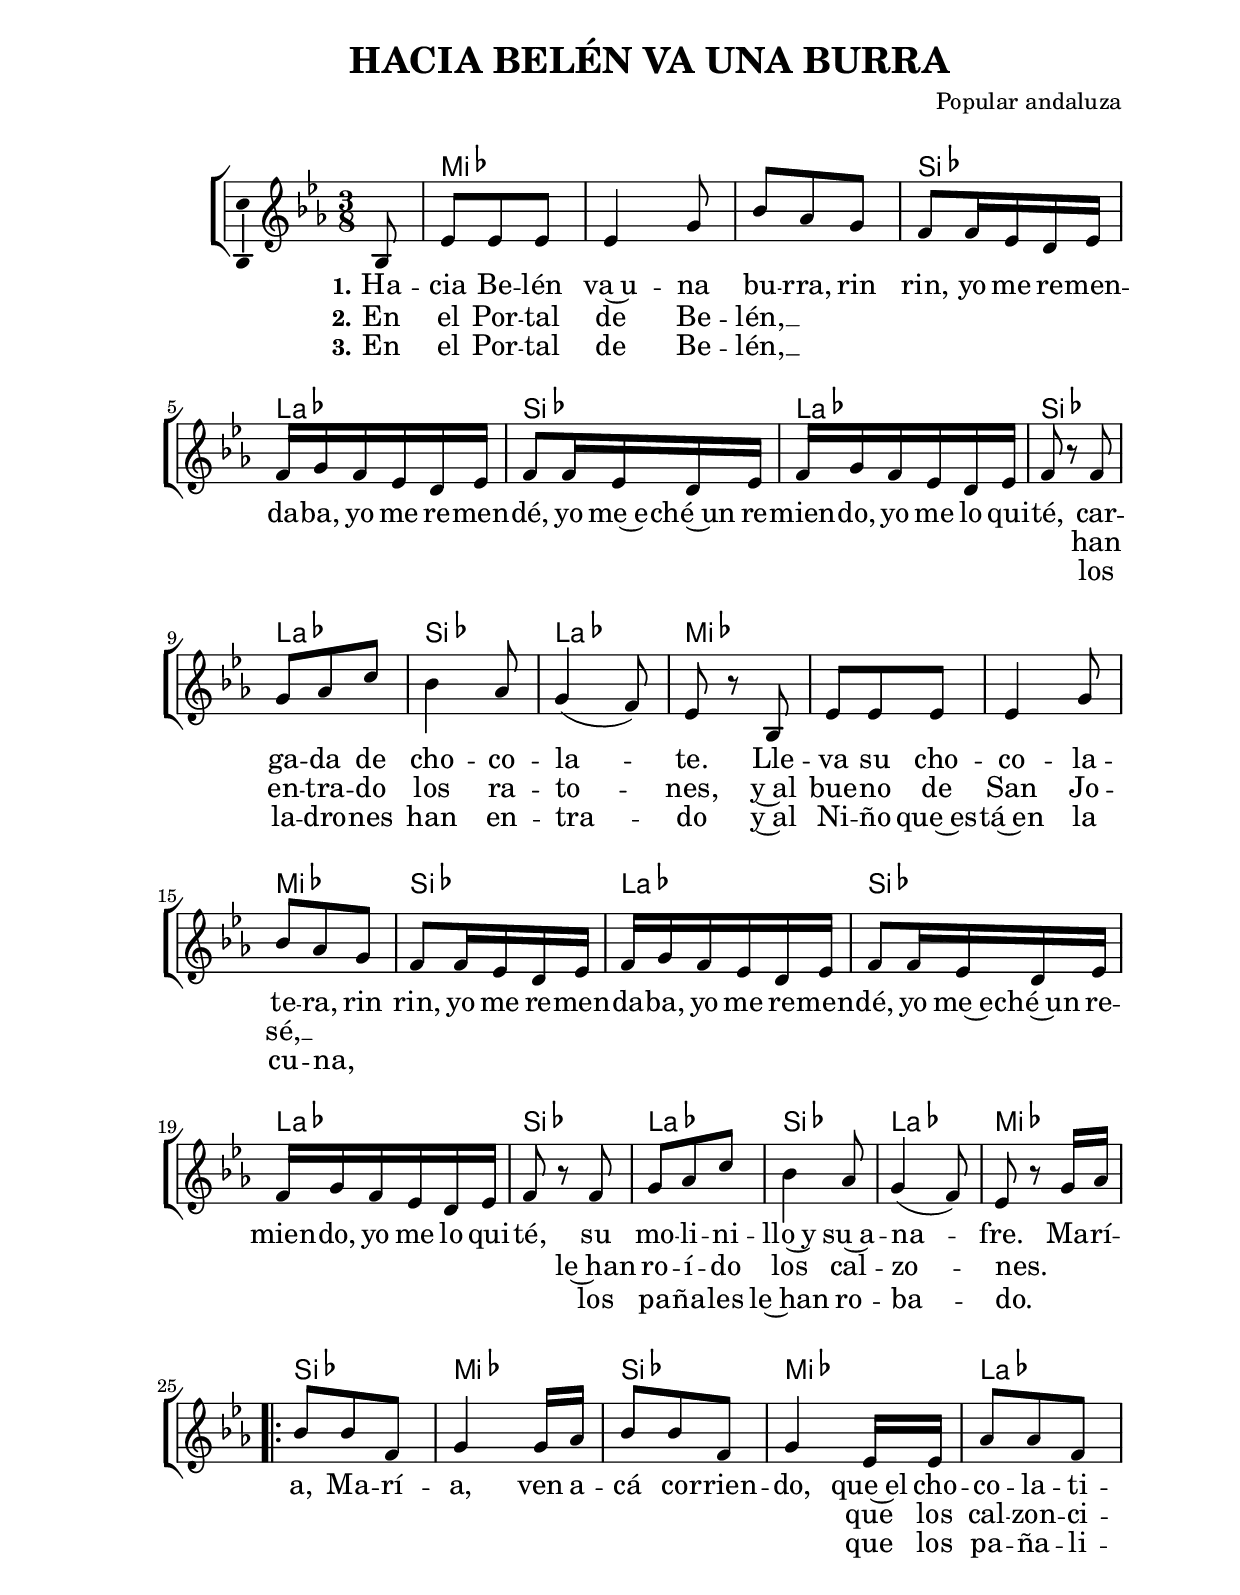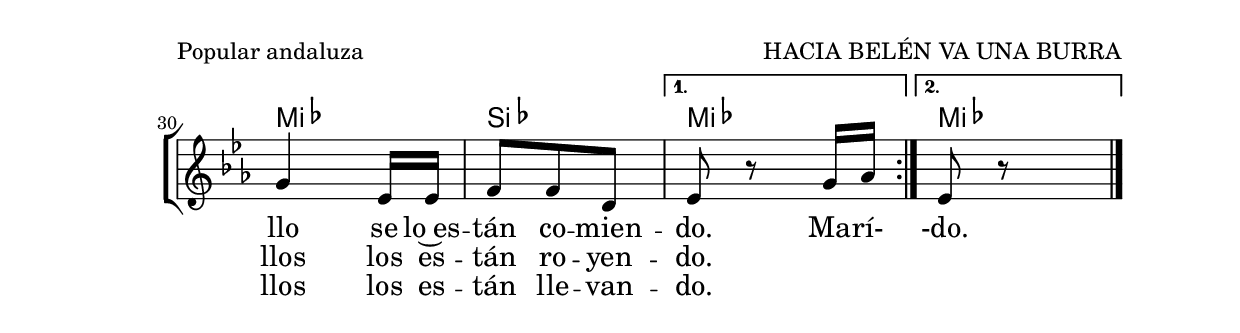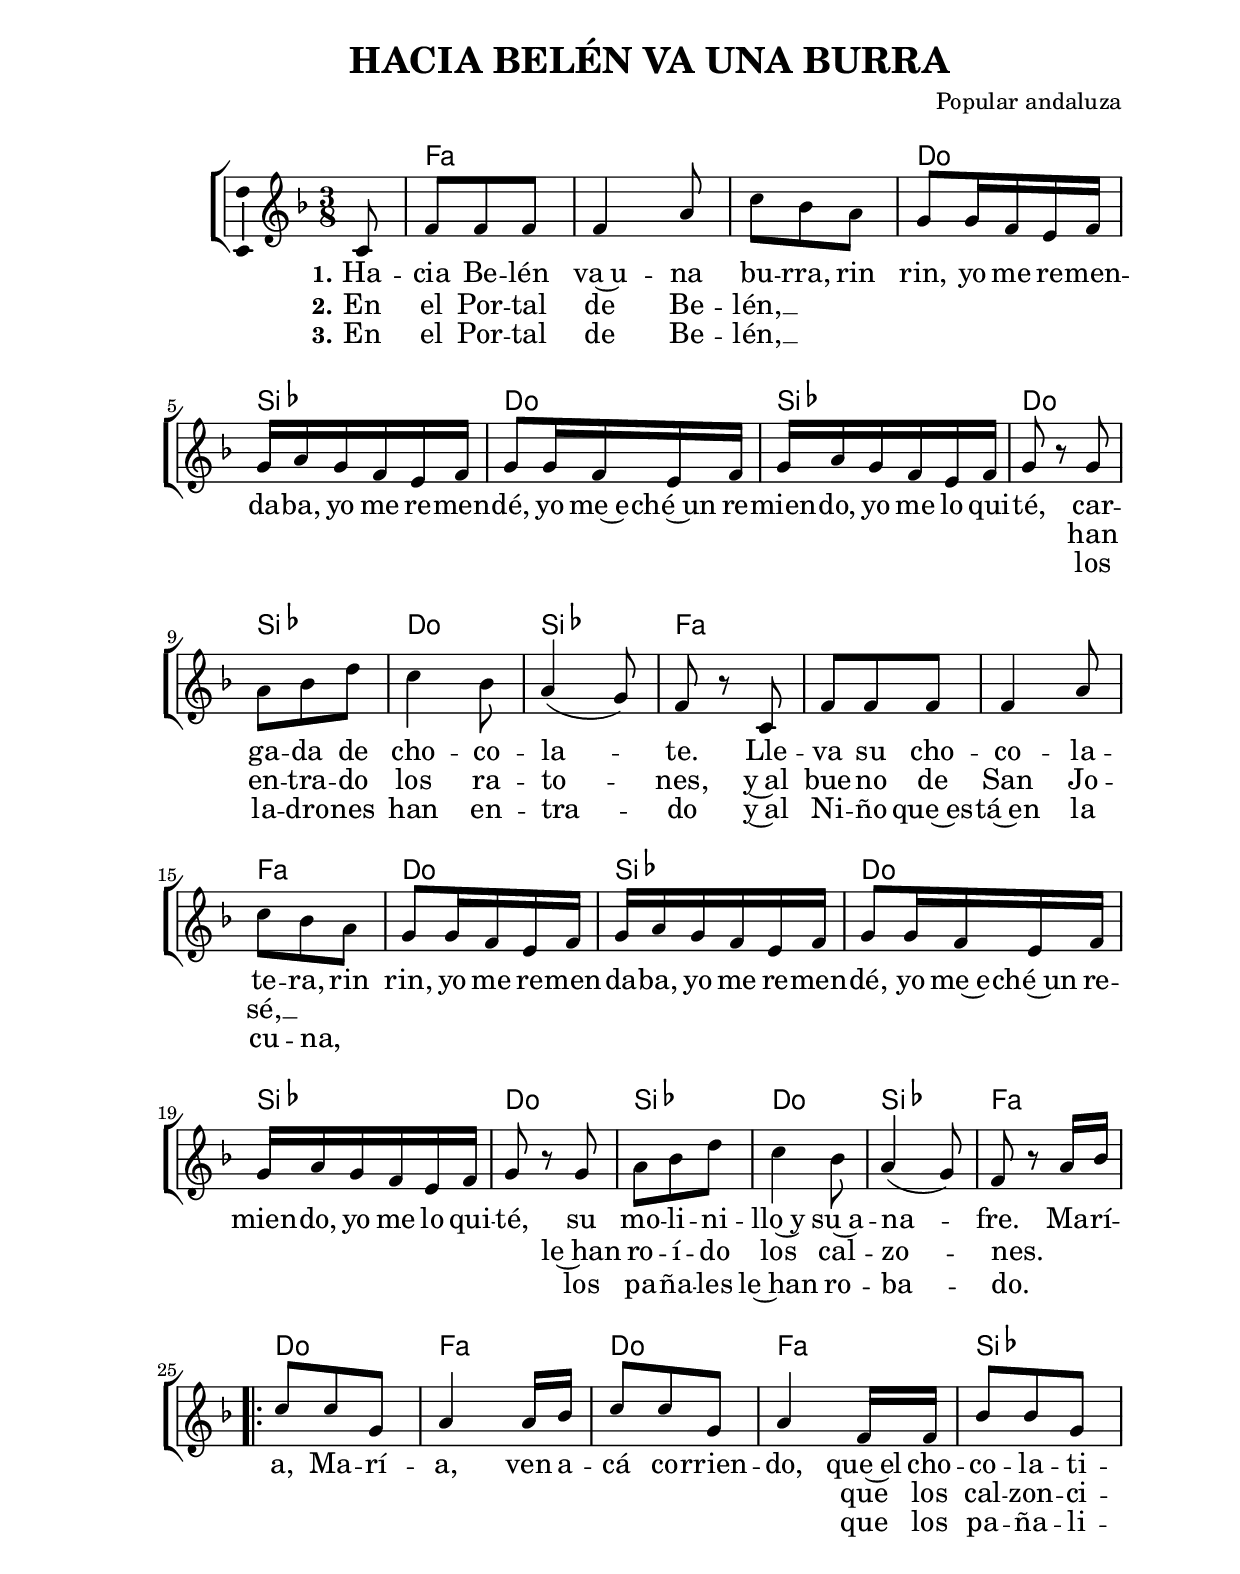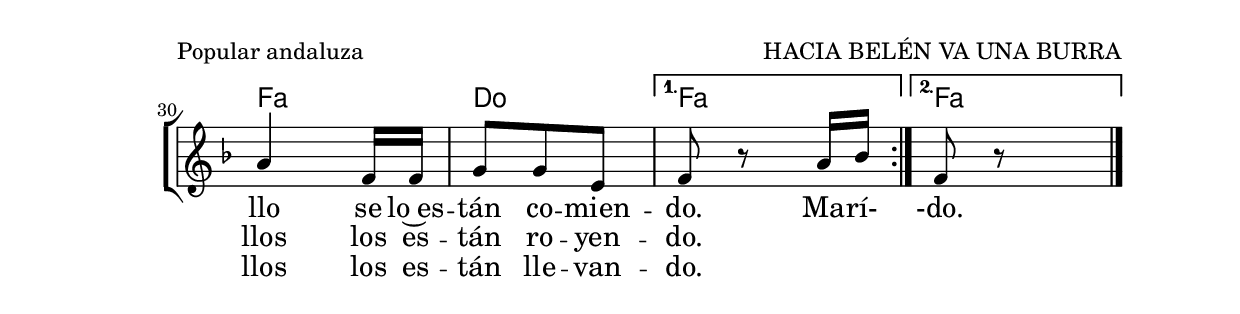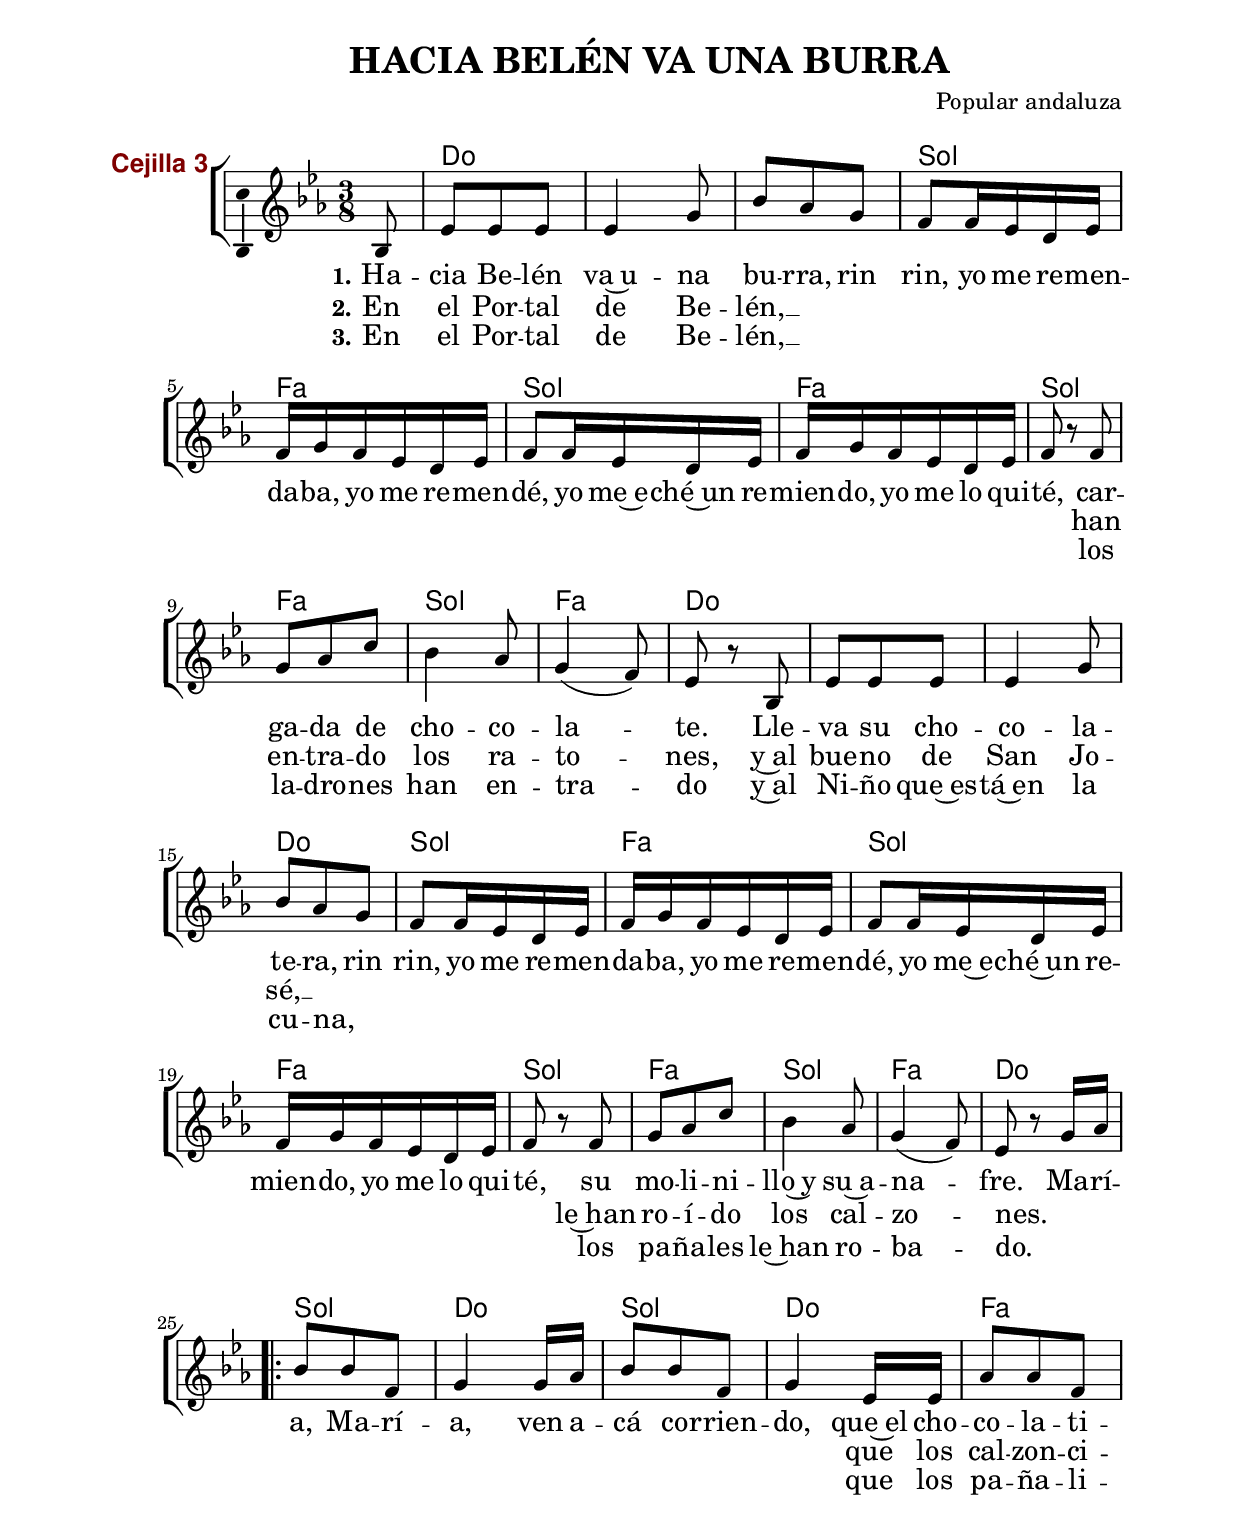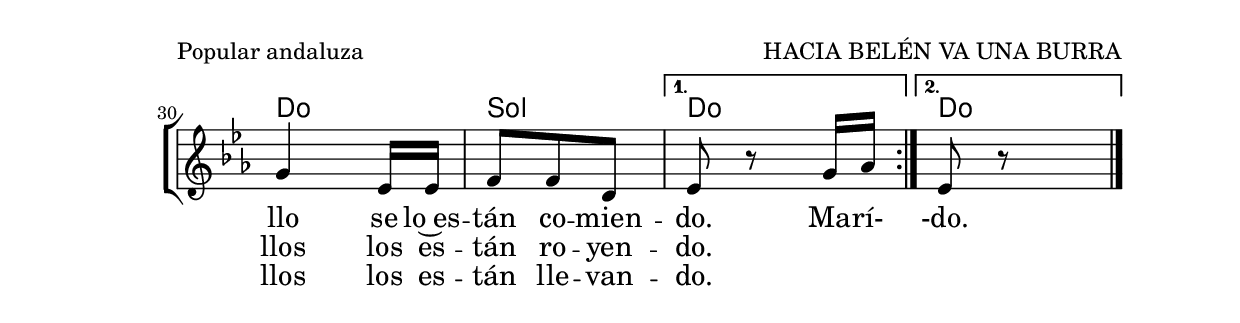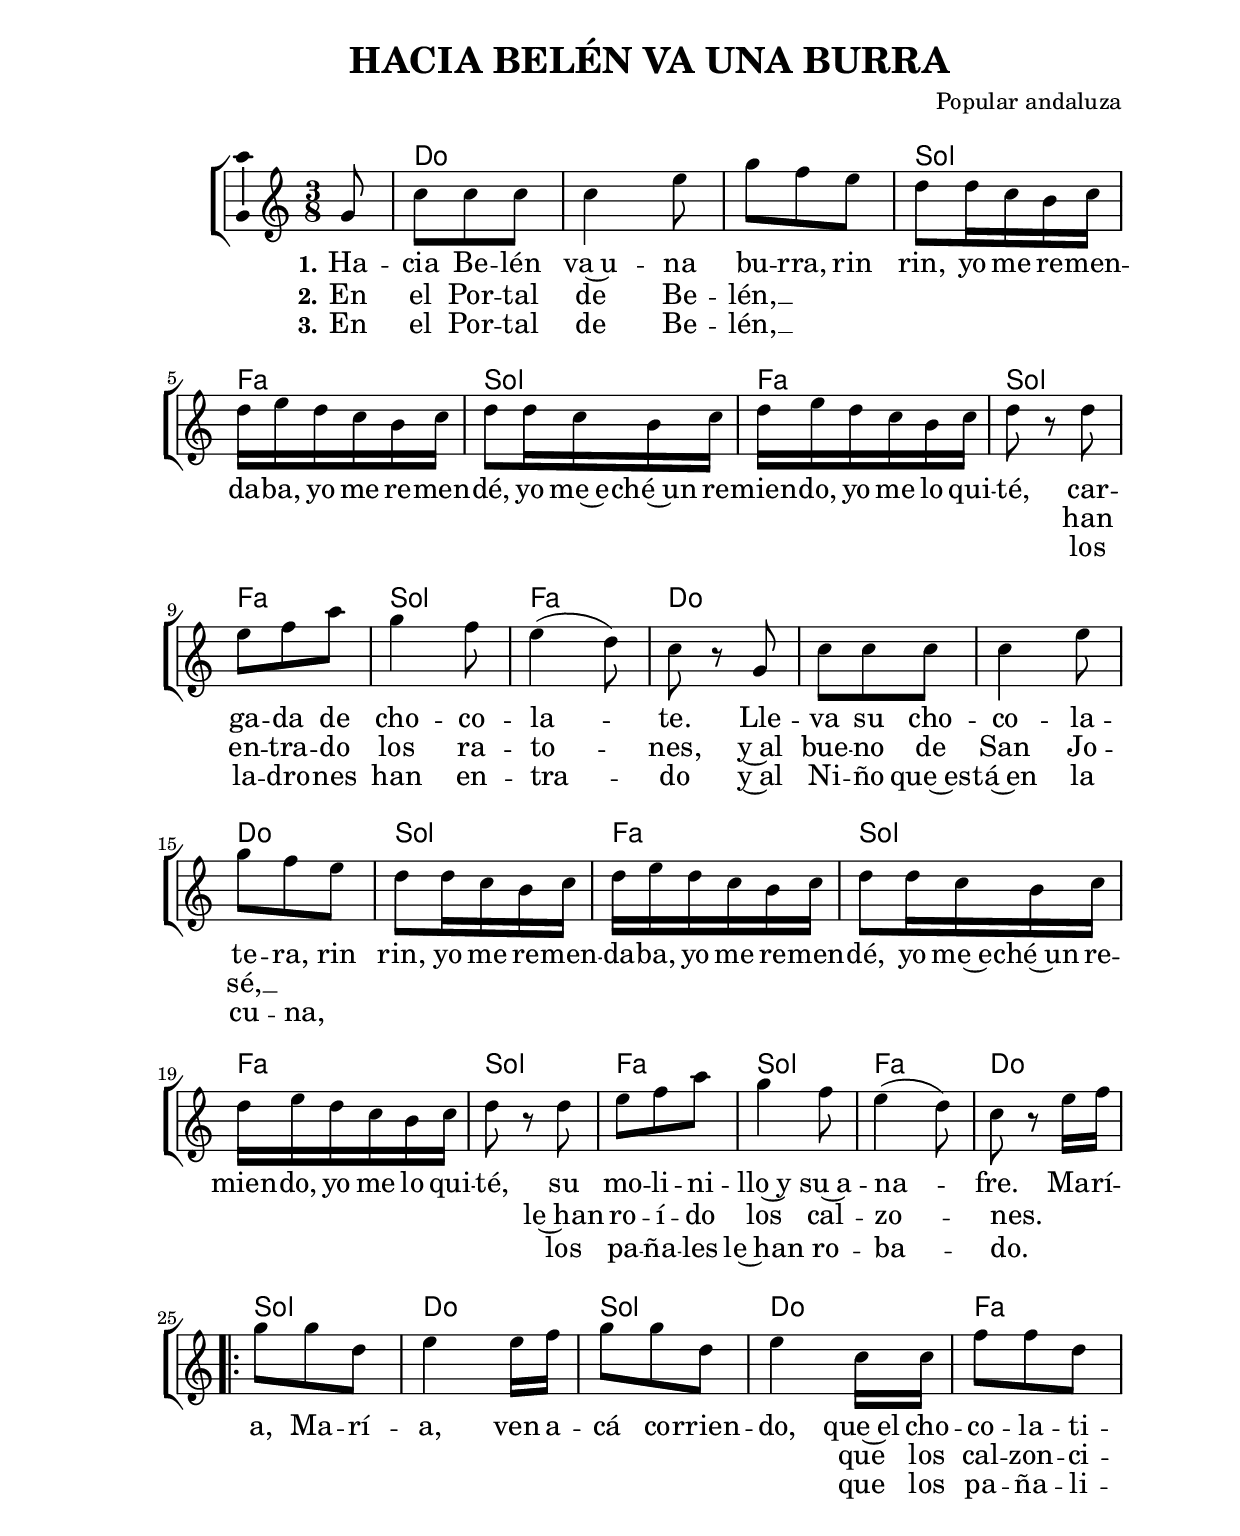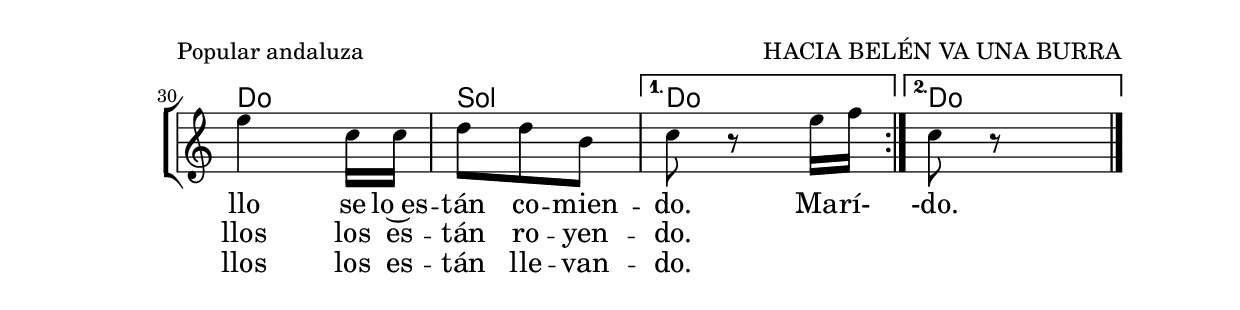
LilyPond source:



%versión de lilypond para la que se ha escrito esta partitura:
\version "2.16.0"

	%Tamaño papel
	#(set-default-paper-size "a4")
	%Tamaño partitura
	#(set-global-staff-size 20)
	%No responde al pulsar sobre una nota
	#(ly:set-option 'point-and-click #f)

%parámetros del encabezamiento:
\header {
	title = "HACIA BELÉN VA UNA BURRA"
	subtitle = ""
	composer = "Popular andaluza"
	poet = ""
	%meter = "Tono original: Sol M"
	arranger = ""
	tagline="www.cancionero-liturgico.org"
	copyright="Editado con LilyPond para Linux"
	tiempo = "Navidad"
	usos = ""
	letra = ""
	}

%parámetros asociados al papel:
\paper  {
	oddHeaderMarkup = \markup {\fill-line { \on-the-fly #not-first-page \fromproperty #'header:title \on-the-fly #not-first-page \fromproperty #'header:composer }}
	evenHeaderMarkup = \markup {\fill-line { \fromproperty #'header:composer \fromproperty #'header:title }}
	#(set-paper-size "a4")
	print-page-number = ##f
	first-page-number = 1
	print-first-page-number = ##f
%	head-separation = 3.0 \cm
	top-margin = 2.0 \cm
%%%	bottom-margin = 0.5\cm
	bottom-margin = -1.0\cm
	left-margin = 3.0 \cm
	line-width = 16.0 \cm 
	indent = 8\mm
	interscoreline = 2.\mm
	between-system-space = 15\mm
%	para que las partituras no llenen la hoja:
	ragged-bottom = ##t
%	idem para la última hoja:
	ragged-last-bottom = ##f
%	para que las partituras llenen el ancho del papel:
	ragged-last = ##f
	after-title-space = 2.5 \cm
%page-count=1
%system-count=5

	%Flexible Vertical Spacing
%	markup-markup-spacing =
%	#'((basic-distance . 15) (minimum-distance . 15) (padding . 3))
	markup-system-spacing =
	#'((basic-distance . 15) (minimum-distance . 15) (padding . 3))
	system-system-spacing =
	#'((basic-distance . 15) (minimum-distance . 15) (padding . 3))
	score-system-spacing =
	#'((basic-distance . 15) (minimum-distance . 15) (padding . 5))
%	top-system-spacing = % header
%	#'((basic-distance . 8) (minimum-distance . 0) (padding . 0))
%	top-markup-spacing =
%	#'((basic-distance . 20) (minimum-distance . 20) (padding . 0))
	last-bottom-spacing = % footer
	#'((basic-distance . 5) (minimum-distance . 5) (padding . 0))
%	score-markup-spacing =
%	#'((basic-distance . 16) (minimum-distance . 13) (padding . 0))

	}


%parámetros que afectan a toda la partitura:
global =  {
	%clave de sol (G):
	\clef G
	%armadura:
	\transpose g ees
	\key g \major
	\tempo 4.=66
	\set Score.tempoHideNote = ##t
	}


acordes = {
	\italianChords
	\chordmode {
	\transpose g ees
{

s8
g4. g g d c d c d c d c g
g4. g g d c d c d c d c g

\repeat volta 2 {
d4. g d g c g d
}
\alternative{
{
g4.
}
{
g4.
}
}

	}
	}
}



melodia = 
	\transpose g ees
{
\time 3/8

\relative c'{

\partial8 d8
g8 g g
g4 b8
d8 c b
a8 a16 g fis g
a b a g fis g
a8 a16 g fis g
a b a g fis g
a8 r a
b c e
d4 c8
b4( a8)
g8 r d

g8 g g
g4 b8
d8 c b
a8 a16 g fis g
a b a g fis g
a8 a16 g fis g
a b a g fis g
a8 r a
b c e
d4 c8
b4( a8)
g8 r b16 c

\break

\repeat volta 2 {
d8 d a
b4 b16 c
d8 d a
b4 g16 g
c8 c a
b4 g16 g
a8 a fis
}
\alternative{
{
g8 r8 b16 c
}
{
g8 r8 s8
}
}

\bar "|."

}
}


texto = \lyricmode {

\set stanza = "1." 
Ha -- cia Be -- lén va~u -- na bu -- rra,
rin rin, 
yo me re -- men -- da -- ba, yo me re -- men -- dé,
yo me~e -- ché~un re -- mien -- do, yo me lo qui -- té,
car -- ga -- da de cho -- co -- la -- te.
Lle -- va su cho -- co -- la -- te -- ra,
rin rin,
yo me re -- men -- da -- ba, yo me re -- men -- dé,
yo me~e -- ché~un re -- mien -- do, yo me lo qui -- té,
su mo -- li -- ni -- llo~y su~a -- na -- fre.

Ma -- rí -- a,
Ma -- rí -- a,
ven a -- cá co -- rrien -- do,
que~el cho -- co -- la -- ti -- llo
se lo~es -- tán co -- mien -- do.
Ma -- rí-
-do.

}

textodos = \lyricmode {

\set stanza = "2." 
En el Por -- tal de Be -- lén, __ "  "
_ _ _ _ _ _ _ _ _ _ _ _ _ _ _ _ _ _ _ _ _ _ _ _
han en -- tra -- do los ra -- to -- nes,
y~al bue -- no de San Jo -- sé, __ "  "
_ _ _ _ _ _ _ _ _ _ _ _ _ _ _ _ _ _ _ _ _ _ _ _
le~han ro -- í -- do los cal -- zo -- nes.
_ _ _ _ _ _ _ _ _ _ _ _
que los cal -- zon -- ci -- llos
los es -- tán ro -- yen -- do.

}

textotres = \lyricmode {

\set stanza = "3." 
En el Por -- tal de Be -- lén, __ "  "
_ _ _ _ _ _ _ _ _ _ _ _ _ _ _ _ _ _ _ _ _ _ _ _
los la -- dro -- nes han en -- tra -- do
y~al Ni -- ño que~es -- tá~en la cu -- na,
_ _ _ _ _ _ _ _ _ _ _ _ _ _ _ _ _ _ _ _ _ _ _ _
los pa -- ña -- les le~han ro -- ba -- do.
_ _ _ _ _ _ _ _ _ _ _ _
que los pa -- ña -- li -- llos
los es -- tán lle -- van -- do.

}

textocuatro = \lyricmode {

\set stanza = "4." 

}

acordesStaff = \context ChordNames = acordesStaff <<
	\set chordChanges = ##t
	\acordes
	>>


%%%%%%%%%%%%%%%%%%%%%%%%%%%%%%%%%%% CEJILLA %%%%%%%%%%%%%%%%%%%%%%%%%%%%%%%%%%%
acordescejilla = {
%%%	\override ChordNames.ChordName #'font-size = #-1
%%%	\override ChordNames.ChordName #'font-series = #'bold
	\transpose ees c {
		\acordes
		}
	}

acordescejillaStaff = \context ChordNames = acordescejillaStaff <<
	\set Staff.instrumentName = \markup \with-color #darkred \larger \bold \sans "Cejilla 3"
	\set chordChanges = ##t
	\acordescejilla
	>>
%%%%%%%%%%%%%%%%%%%%%%%%%%%%%%%%%%% CEJILLA %%%%%%%%%%%%%%%%%%%%%%%%%%%%%%%%%%%


vozStaff = \context Voice = vozStaff
\with {\consists "Ambitus_engraver"}
<<
%	\set Staff.instrumentName = ""
%	\set Staff.shortInstrumentName = ""
%	\set Staff.midiInstrument = #"clarinet"
%	\set Staff.midiInstrument = #"cello"
	\set Staff.midiInstrument = #"flute"
%	\set Staff.midiInstrument = #"electric guitar (jazz)"
%	\set Staff.midiInstrument = #"english horn"
%	\set Staff.midiInstrument = #"violin"
%	\set Staff.midiInstrument = #"glockenspiel"
	\set Staff.midiMinimumVolume = #0.7
	\set Staff.midiMaximumVolume = #0.9
	\global
	\melodia
	>>


textoStaff = \context Lyrics = textoStaff <<
	\lyricsto vozStaff \texto
	>>

textodosStaff = \context Lyrics = textodosStaff <<
	\lyricsto vozStaff \textodos
	>>

textotresStaff = \context Lyrics = textotresStaff <<
	\lyricsto vozStaff \textotres
	>>

textocuatroStaff = \context Lyrics = textocuatroStaff <<
	\lyricsto vozStaff \textocuatro
	>>


\book {
	\score {
		\context ChoirStaff {
			\override StaffGroup.SystemStartBracket #'collapse-height = #1
			\override Score.SystemStartBar #'collapse-height = #1
			<<
			\acordesStaff
			\vozStaff
			\textoStaff
			\textodosStaff
			\textotresStaff
			\textocuatroStaff
			>>
			}
		\layout {
	    		\context {
				\Lyrics
				\override LyricText #'font-size = #2
				}
	   		 \context {
				\Score
				\override StaffSymbol #'staff-space = #(magstep +3)
				}
			}
		}
	\score {
		\unfoldRepeats
		\context ChoirStaff {
			<<
			\acordesStaff
			\vozStaff
			>>
			}
		\midi {
	  		\context {
	  			\Score
				tempoWholesPerMinute = #(ly:make-moment 70 4)
				}
			}
		}
	}


%Partitura para guitarra
#(define output-suffix "G")
\book {
	\score {
		\context ChoirStaff {
			\override StaffGroup.SystemStartBracket #'collapse-height = #1
			\override Score.SystemStartBar #'collapse-height = #1
			<<
			\acordescejillaStaff
			\vozStaff
			\textoStaff
			\textodosStaff
			\textotresStaff
			\textocuatroStaff
			>>
			}
		\layout {
%%%%%%%%%%%%%%%%%%%%%%%%%%%%%%%%%%% CEJILLA %%%%%%%%%%%%%%%%%%%%%%%%%%%%%%%%%%%
			\context {
				\ChordNames \consists Instrument_name_engraver
				}
%%%%%%%%%%%%%%%%%%%%%%%%%%%%%%%%%%% CEJILLA %%%%%%%%%%%%%%%%%%%%%%%%%%%%%%%%%%%
	    		\context {
				\Lyrics
				\override LyricText #'font-size = #2
				}
	   		 \context {
				\Score
				\override StaffSymbol #'staff-space = #(magstep +3)
				}
			}
		}
	}


#(define output-suffix "C")
\book {
	\score {
		\context ChoirStaff {
			\override StaffGroup.SystemStartBracket #'collapse-height = #1
			\override Score.SystemStartBar #'collapse-height = #1
\transpose c d
			<<
			\acordesStaff
			\vozStaff
			\textoStaff
			\textodosStaff
			\textotresStaff
			\textocuatroStaff
			>>
			}
		\layout {
	    		\context {
				\Lyrics
				\override LyricText #'font-size = #2
				}
	   		 \context {
				\Score
				\override StaffSymbol #'staff-space = #(magstep +3)
				}
			}
		}
	}


#(define output-suffix "S")
\book {
	\score {
		\context ChoirStaff {
			\override StaffGroup.SystemStartBracket #'collapse-height = #1
			\override Score.SystemStartBar #'collapse-height = #1
\transpose c a
			<<
			\acordesStaff
			\vozStaff
			\textoStaff
			\textodosStaff
			\textotresStaff
			\textocuatroStaff
			>>
			}
		\layout {
	    		\context {
				\Lyrics
				\override LyricText #'font-size = #2
				}
	   		 \context {
				\Score
				\override StaffSymbol #'staff-space = #(magstep +3)
				}
			}
		}
	}


